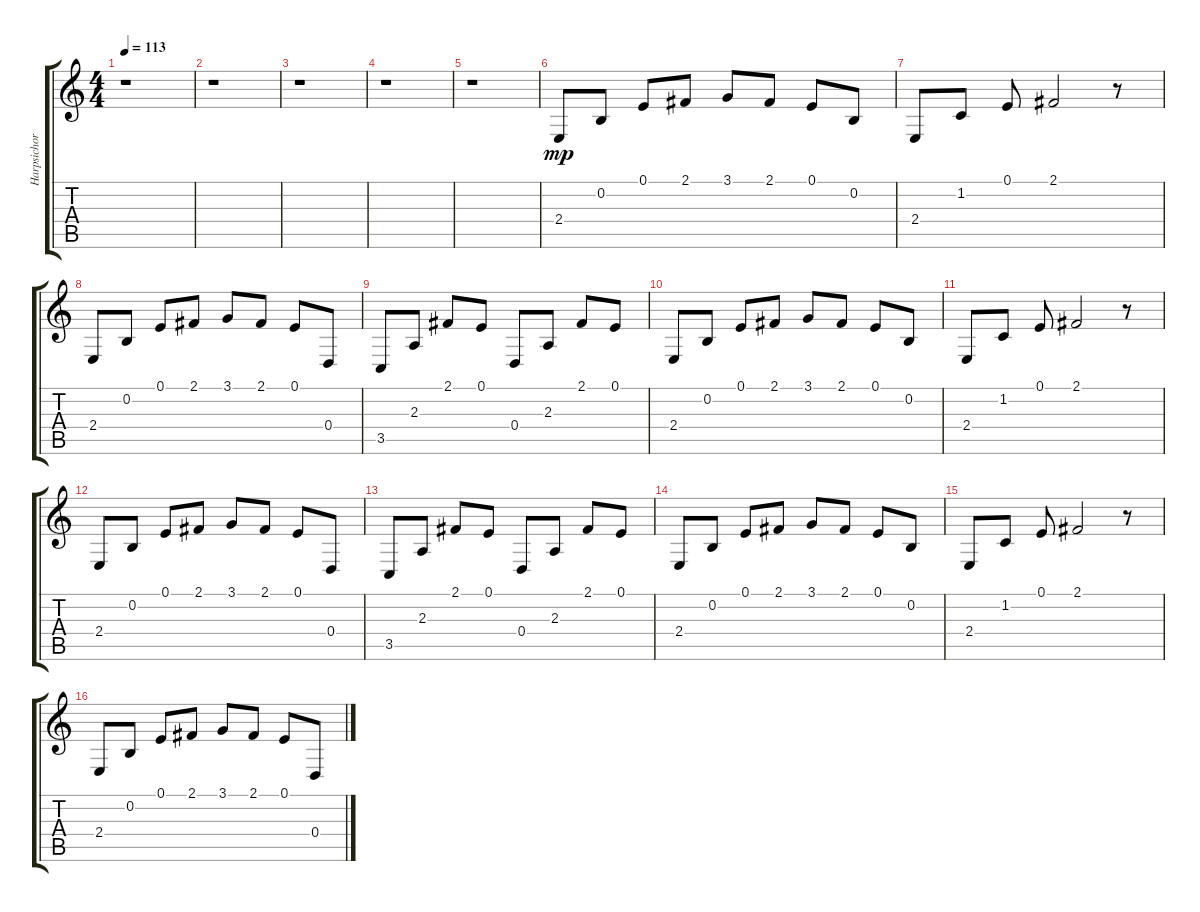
\track ("Harpsichord" "Harpsichor") {instrument harpsichord}
\staff {score tabs}
\tuning (E4 B3 G3 D3 A2 E2) {hide}
\ts (4 4)
\tempo 113
\clef g2
\ks c
r.1{dy mp} |
r.1 |
r.1 |
r.1 |
r.1 |
2.4.8 0.2.8 0.1.8 2.1.8 3.1.8 2.1.8 0.1.8 0.2.8 |
2.4.8 1.2.8 0.1.8 2.1.2 r.8 |
2.4.8 0.2.8 0.1.8 2.1.8 3.1.8 2.1.8 0.1.8 0.4.8 |
3.5.8 2.3.8 2.1.8 0.1.8 0.4.8 2.3.8 2.1.8 0.1.8 |
2.4.8 0.2.8 0.1.8 2.1.8 3.1.8 2.1.8 0.1.8 0.2.8 |
2.4.8 1.2.8 0.1.8 2.1.2 r.8 |
2.4.8 0.2.8 0.1.8 2.1.8 3.1.8 2.1.8 0.1.8 0.4.8 |
3.5.8 2.3.8 2.1.8 0.1.8 0.4.8 2.3.8 2.1.8 0.1.8 |
2.4.8 0.2.8 0.1.8 2.1.8 3.1.8 2.1.8 0.1.8 0.2.8 |
2.4.8 1.2.8 0.1.8 2.1.2 r.8 |
2.4.8 0.2.8 0.1.8{volume 13} 2.1.8 3.1.8 2.1.8 0.1.8 0.4.8
